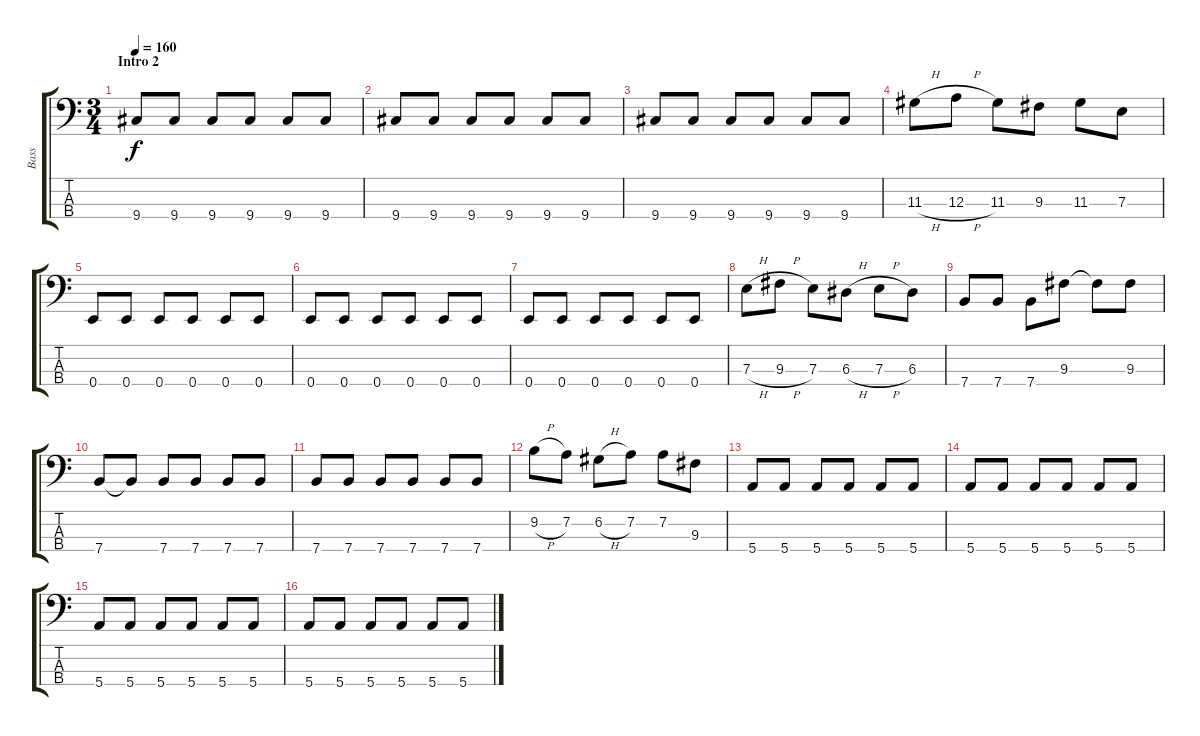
\track ("Bass" "Bass") {instrument electricbassfinger}
\staff {score tabs}
\tuning (G2 D2 A1 E1) {hide}
\ts (3 4)
\section ("" "Intro 2")
\tempo 160
\clef f4
\ks c
9.4.8{dy f} 9.4.8 9.4.8 9.4.8 9.4.8 9.4.8 |
9.4.8 9.4.8 9.4.8 9.4.8 9.4.8 9.4.8 |
9.4.8 9.4.8 9.4.8 9.4.8 9.4.8 9.4.8 |
11.3{h}.8 12.3{h}.8 11.3.8 9.3.8 11.3.8 7.3.8 |
0.4.8 0.4.8 0.4.8 0.4.8 0.4.8 0.4.8 |
0.4.8 0.4.8 0.4.8 0.4.8 0.4.8 0.4.8 |
0.4.8 0.4.8 0.4.8 0.4.8 0.4.8 0.4.8 |
7.3{h}.8 9.3{h}.8 7.3.8 6.3{h}.8 7.3{h}.8 6.3.8 |
7.4.8 7.4.8 7.4.8 9.3.8 9.3{t}.8 9.3.8 |
7.4.8 7.4{t}.8 7.4.8 7.4.8 7.4.8 7.4.8 |
7.4.8 7.4.8 7.4.8 7.4.8 7.4.8 7.4.8 |
9.2{h}.8 7.2.8 6.2{h}.8 7.2.8 7.2.8 9.3.8 |
5.4.8 5.4.8 5.4.8 5.4.8 5.4.8 5.4.8 |
5.4.8 5.4.8 5.4.8 5.4.8 5.4.8 5.4.8 |
5.4.8 5.4.8 5.4.8 5.4.8 5.4.8 5.4.8 |
5.4.8 5.4.8 5.4.8 5.4.8 5.4.8 5.4.8
